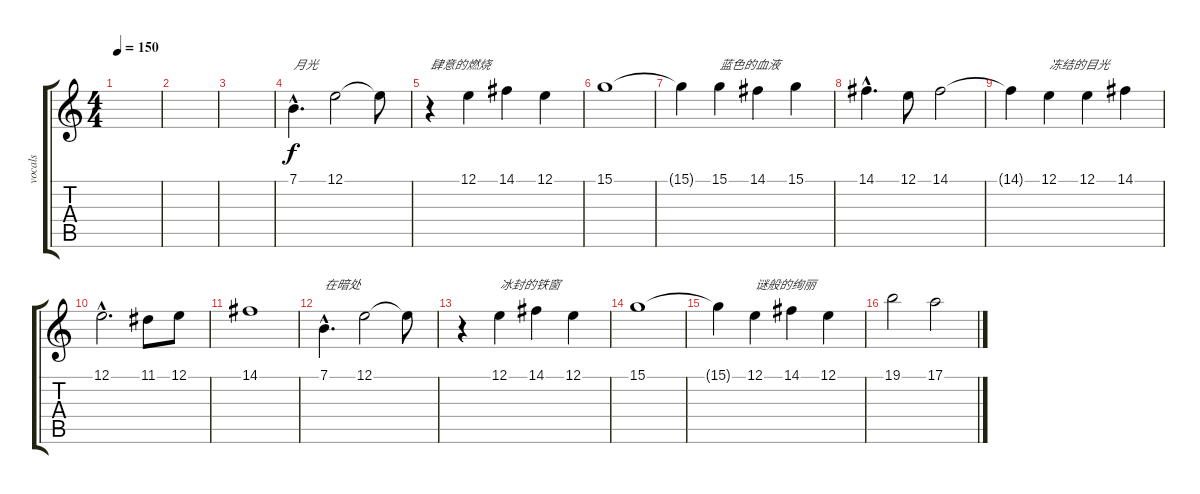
\track ("vocals" "vocals") {instrument tremolostrings}
\staff {score tabs}
\tuning (E4 B3 G3 D3 A2 E2) {hide}
\ts (4 4)
\tempo 150
\clef g2
\ks c
|
|
|
7.1{hac}.4{d txt "月光"} 12.1.2 12.1{t}.8 |
r.4{txt "肆意的燃烧"} 12.1.4 14.1.4 12.1.4 |
15.1.1 |
15.1{t}.4 15.1.4{txt "蓝色的血液"} 14.1.4 15.1.4 |
14.1{hac}.4{d} 12.1.8 14.1.2 |
14.1{t}.4 12.1.4{txt "冻结的目光"} 12.1.4 14.1.4 |
12.1{hac}.2{d} 11.1.8 12.1.8 |
14.1.1 |
7.1{hac}.4{d txt "在暗处"} 12.1.2 12.1{t}.8 |
r.4 12.1.4{txt "冰封的铁窗"} 14.1.4 12.1.4 |
15.1.1 |
15.1{t}.4 12.1.4{txt "谜般的绚丽"} 14.1.4 12.1.4 |
19.1.2 17.1.2
